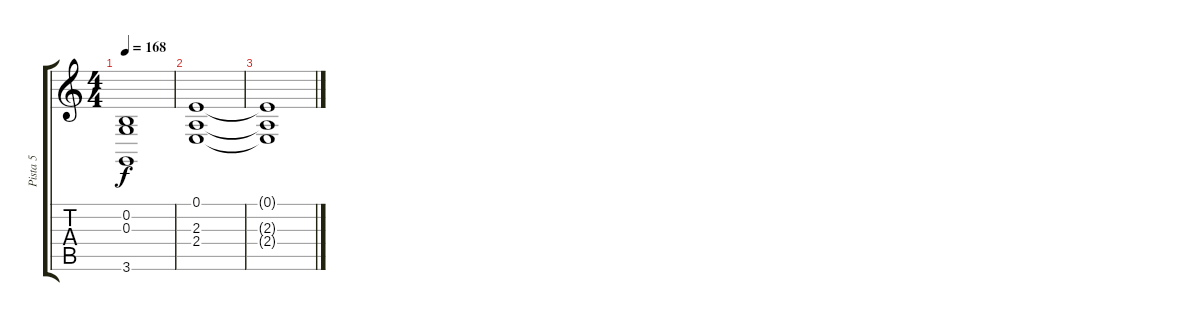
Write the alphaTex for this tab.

\track ("Pista 5" "Pista 5") {instrument choiraahs}
\staff {score tabs}
\tuning (E4 B3 G3 D3 A2 E2) {hide}
\ts (4 4)
\tempo 168
\clef g2
\ks c
(0.2 0.3 3.6).1{dy f} |
(0.1 2.3 2.4).1 |
(0.1{t} 2.3{t} 2.4{t}).1
